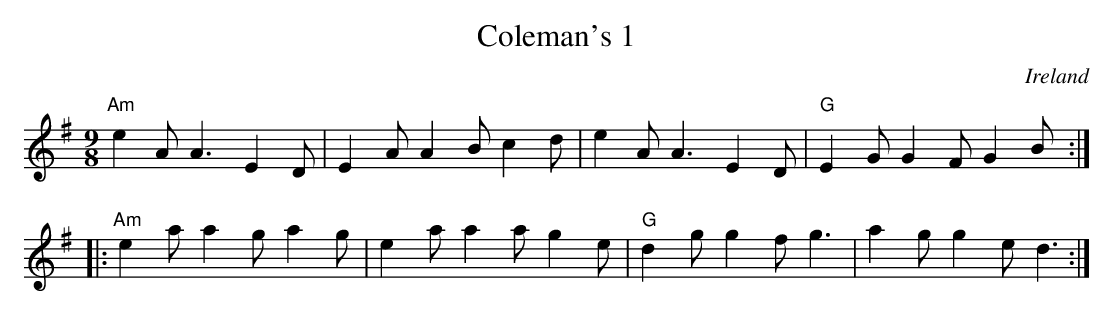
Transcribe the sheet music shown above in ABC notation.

X:1
T:Coleman's 1
O:Ireland
M:9/8
L:1/8
K:G
"Am"e2A A3 E2D|E2A A2B c2d|e2A A3 E2D|"G"E2G G2F G2B:|
|:"Am"e2a a2g a2g|e2a a2a g2e|"G"d2g g2f g3|a2g g2e d3:|
